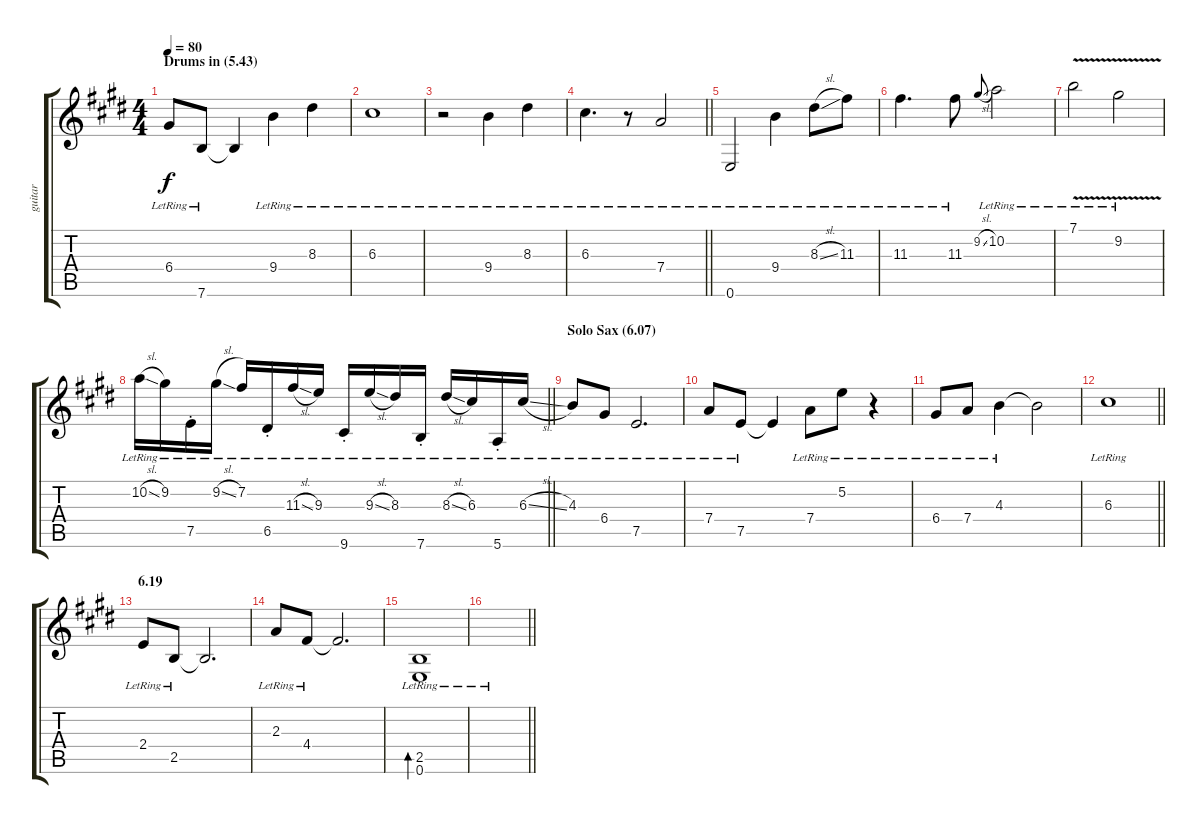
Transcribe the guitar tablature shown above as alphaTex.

\track ("guitar" "guitar") {instrument electricguitarjazz}
\staff {score tabs}
\tuning (E4 B3 G3 D3 A2 E2) {hide}
\ts (4 4)
\section ("" "Drums in (5.43)")
\tempo 80
\clef g2
\ks e
6.4{lr}.8{dy f} 7.6{lr}.8 7.6{t}.4 9.4{lr}.4 8.3{lr}.4 |
6.3{lr}.1 |
r.2 9.4{lr}.4 8.3{lr}.4 |
\barLineRight lightlight
6.3{lr}.4{d} r.8 7.4{lr}.2 |
0.6{lr}.2 9.4{lr}.4 8.3{sl lr}.8 11.3{lr}.8 |
11.3{lr}.4{d} 11.3{lr}.8 9.2{sl}.8{gr onbeat} 10.2{lr}.2 |
7.1{v lr}.2 9.2{v lr}.2 |
\barLineRight lightlight
10.2{sl lr}.16 9.2{lr}.16 7.5{st lr}.16 9.2{sl lr}.16 7.2{lr}.16 6.5{st lr}.16 11.3{sl lr}.16 9.3{lr}.16 9.6{st lr}.16 9.3{sl lr}.16 8.3{lr}.16 7.6{st lr}.16 8.3{sl lr}.16 6.3{lr}.16 5.6{st lr}.16 6.3{sl lr}.16 |
\section ("" "Solo Sax (6.07)")
4.3{lr}.8 6.4{lr}.8 7.5{lr}.2{d} |
7.4{lr}.8 7.5{lr}.8 7.5{t}.4 7.4{lr}.8 5.2{lr}.8 r.4 |
6.4{lr}.8 7.4{lr}.8 4.3{lr}.4 4.3{t}.2 |
\barLineRight lightlight
6.3{lr}.1 |
\section ("" "6.19")
2.4{lr}.8 2.5{lr}.8 2.5{t}.2{d} |
2.3{lr}.8 4.4{lr}.8 4.4{t}.2{d} |
(2.5{lr} 0.6{lr}).1{bd 30} |
\barLineRight lightlight
